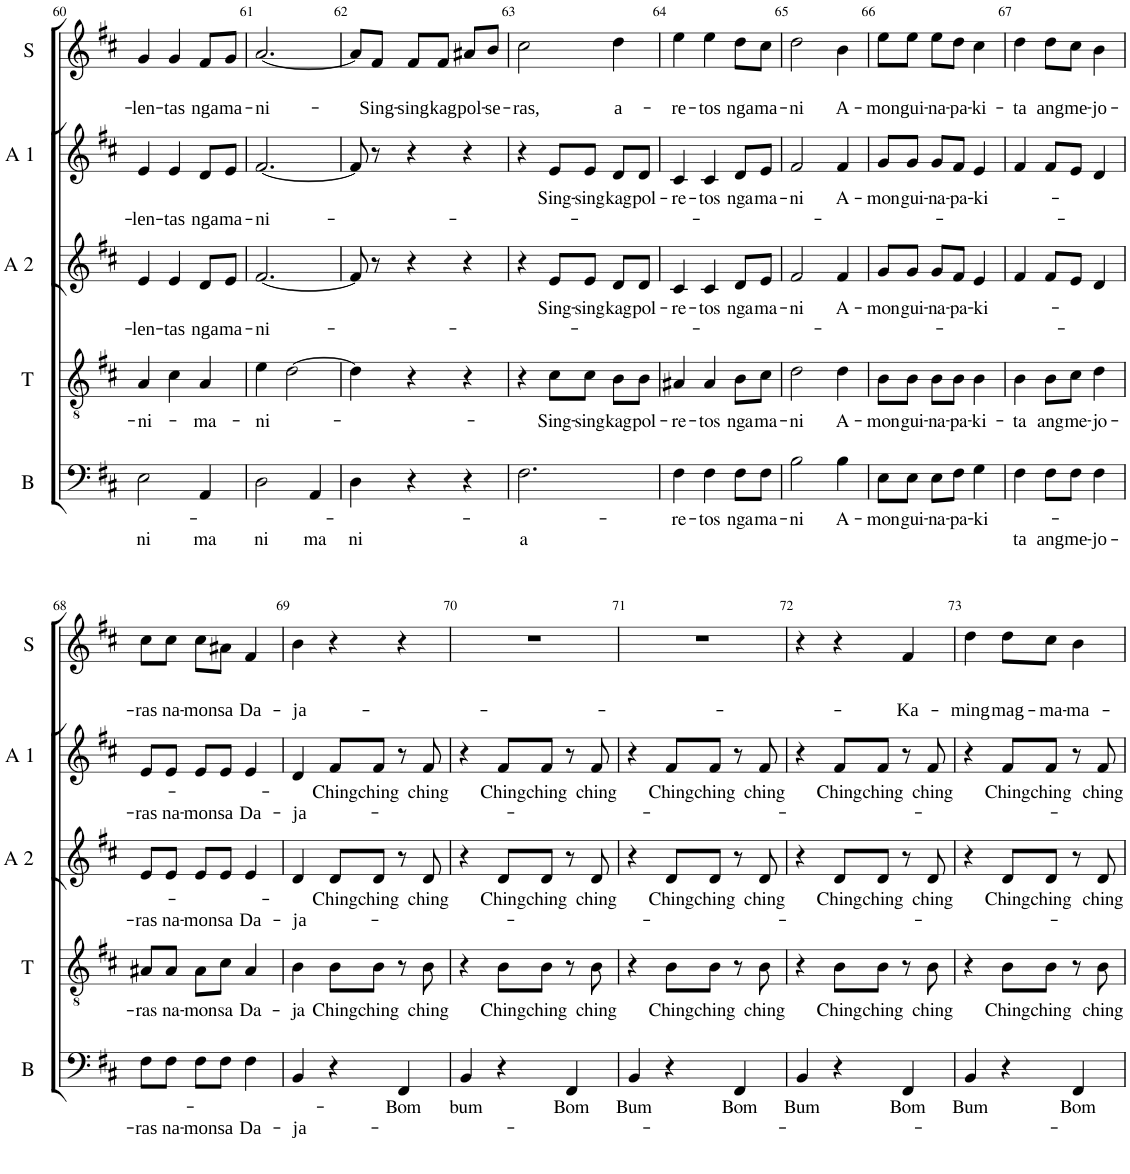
**kern	**text	**text	**kern	**text	**kern	**text	**text	**kern	**text	**text	**kern	**text	**text
*part5	*part5	*part5	*part4	*part4	*part3	*part3	*part3	*part2	*part2	*part2	*part1	*part1	*part1
*staff5	*staff5	*staff5	*staff4	*staff4	*staff3	*staff3	*staff3	*staff2	*staff2	*staff2	*staff1	*staff1	*staff1
*I"Basse	*	*	*I"Ténor	*	*I"Alto 2	*	*	*I"Alto 1	*	*	*I"Soprano	*	*
*I'B	*	*	*I'T	*	*I'A 2	*	*	*I'A 1	*	*	*I'S	*	*
!!LO:PB:g=z
*clefF4	*	*	*clefGv2	*	*clefG2	*	*	*clefG2	*	*	*clefG2	*	*
*	*	*	*	*	*Trd1c2	*	*	*	*	*	*	*	*
*k[f#c#]	*	*	*k[f#c#]	*	*k[f#c#]	*	*	*k[f#c#]	*	*	*k[f#c#]	*	*
*b:	*	*	*b:	*	*b:	*	*	*b:	*	*	*b:	*	*
*M3/4	*	*	*M3/4	*	*M3/4	*	*	*M3/4	*	*	*M3/4	*	*
=60	=60	=60	=60	=60	=60	=60	=60	=60	=60	=60	=60	=60	=60
!	!	!LO:LY:b	!	!LO:LY:b	!	!	!LO:LY:b	!	!	!LO:LY:b	!	!	!LO:LY:b
2E\	.	ni	4A/	-ni-	4e/	.	-len-	4e/	.	-len-	4g/	.	-len-
!	!	!	!	!	!	!	!LO:LY:b	!	!	!LO:LY:b	!	!	!LO:LY:b
.	.	.	4c#\	.	4e/	.	-tas	4e/	.	-tas	4g/	.	-tas
!	!	!LO:LY:b	!	!LO:LY:b	!	!	!LO:LY:b	!	!	!LO:LY:b	!	!	!LO:LY:b
4AA/	.	ma	4A/	-ma-	8d/L	.	nga	8d/L	.	nga	8f#/L	.	nga
!	!	!	!	!	!	!	!LO:LY:b	!	!	!LO:LY:b	!	!	!LO:LY:b
.	.	.	.	.	8e/J	.	ma-	8e/J	.	ma-	8g/J	.	ma-
=61	=61	=61	=61	=61	=61	=61	=61	=61	=61	=61	=61	=61	=61
!	!	!LO:LY:b	!	!LO:LY:b	!	!	!LO:LY:b	!	!	!LO:LY:b	!	!	!LO:LY:b
2D\	.	ni	4e\	-ni-	[2.f#/	.	-ni-	[2.f#/	.	-ni-	[2.a/	.	-ni-
.	.	.	[2d\	.	.	.	.	.	.	.	.	.	.
!	!	!LO:LY:b	!	!	!	!	!	!	!	!	!	!	!
4AA/	.	ma	.	.	.	.	.	.	.	.	.	.	.
=62	=62	=62	=62	=62	=62	=62	=62	=62	=62	=62	=62	=62	=62
!	!	!LO:LY:b	!	!	!	!	!	!	!	!	!	!	!
4D\	.	ni	4d\]	.	8f#/]	.	.	8f#/]	.	.	8a/L]	.	.
!	!	!	!	!	!	!	!	!	!	!	!	!	!LO:LY:b
.	.	.	.	.	8r	.	.	8r	.	.	8f#/J	.	-Sing-
!	!	!	!	!	!	!	!	!	!	!	!	!	!LO:LY:b
4r	.	.	4r	.	4r	.	.	4r	.	.	8f#/L	.	-sing
!	!	!	!	!	!	!	!	!	!	!	!	!	!LO:LY:b
.	.	.	.	.	.	.	.	.	.	.	8f#/J	.	kag
!	!	!	!	!	!	!	!	!	!	!	!	!	!LO:LY:b
4r	.	.	4r	.	4r	.	.	4r	.	.	8a#X/L	.	pol-
!	!	!	!	!	!	!	!	!	!	!	!	!	!LO:LY:b
.	.	.	.	.	.	.	.	.	.	.	8b/J	.	-se-
=63	=63	=63	=63	=63	=63	=63	=63	=63	=63	=63	=63	=63	=63
!	!	!LO:LY:b	!	!	!	!	!	!	!	!	!	!	!LO:LY:b
2.F#\	.	a	4r	.	4r	.	.	4r	.	.	2cc#\	.	-ras,
!	!	!	!	!LO:LY:b	!	!LO:LY:b	!	!	!LO:LY:b	!	!	!	!
.	.	.	8c#\L	-Sing-	8e/L	-Sing-	.	8e/L	-Sing-	.	.	.	.
!	!	!	!	!LO:LY:b	!	!LO:LY:b	!	!	!LO:LY:b	!	!	!	!
.	.	.	8c#\J	-sing	8e/J	-sing	.	8e/J	-sing	.	.	.	.
!	!	!	!	!LO:LY:b	!	!LO:LY:b	!	!	!LO:LY:b	!	!	!	!LO:LY:b
.	.	.	8B\L	kag	8d/L	kag	.	8d/L	kag	.	4dd\	.	a-
!	!	!	!	!LO:LY:b	!	!LO:LY:b	!	!	!LO:LY:b	!	!	!	!
.	.	.	8B\J	pol-	8d/J	pol-	.	8d/J	pol-	.	.	.	.
=64	=64	=64	=64	=64	=64	=64	=64	=64	=64	=64	=64	=64	=64
!	!LO:LY:b	!	!	!LO:LY:b	!	!LO:LY:b	!	!	!LO:LY:b	!	!	!	!LO:LY:b
4F#\	-re-	.	4A#X/	-re-	4c#/	-re-	.	4c#/	-re-	.	4ee\	.	-re-
!	!LO:LY:b	!	!	!LO:LY:b	!	!LO:LY:b	!	!	!LO:LY:b	!	!	!	!LO:LY:b
4F#\	-tos	.	4A#/	-tos	4c#/	-tos	.	4c#/	-tos	.	4ee\	.	-tos
!	!LO:LY:b	!	!	!LO:LY:b	!	!LO:LY:b	!	!	!LO:LY:b	!	!	!	!LO:LY:b
8F#\L	nga	.	8B\L	nga	8d/L	nga	.	8d/L	nga	.	8dd\L	.	nga
!	!LO:LY:b	!	!	!LO:LY:b	!	!LO:LY:b	!	!	!LO:LY:b	!	!	!	!LO:LY:b
8F#\J	ma-	.	8c#\J	ma-	8e/J	ma-	.	8e/J	ma-	.	8cc#\J	.	ma-
=65	=65	=65	=65	=65	=65	=65	=65	=65	=65	=65	=65	=65	=65
!	!LO:LY:b	!	!	!LO:LY:b	!	!LO:LY:b	!	!	!LO:LY:b	!	!	!	!LO:LY:b
2B\	-ni	.	2d\	-ni	2f#/	-ni	.	2f#/	-ni	.	2dd\	.	-ni
!	!LO:LY:b	!	!	!LO:LY:b	!	!LO:LY:b	!	!	!LO:LY:b	!	!	!	!LO:LY:b
4B\	A-	.	4d\	A-	4f#/	A-	.	4f#/	A-	.	4b\	.	A-
=66	=66	=66	=66	=66	=66	=66	=66	=66	=66	=66	=66	=66	=66
!	!LO:LY:b	!	!	!LO:LY:b	!	!LO:LY:b	!	!	!LO:LY:b	!	!	!	!LO:LY:b
8E\L	-mon	.	8B\L	-mon	8g/L	-mon	.	8g/L	-mon	.	8ee\L	.	-mon
!	!LO:LY:b	!	!	!LO:LY:b	!	!LO:LY:b	!	!	!LO:LY:b	!	!	!	!LO:LY:b
8E\J	gui-	.	8B\J	gui-	8g/J	gui-	.	8g/J	gui-	.	8ee\J	.	gui-
!	!LO:LY:b	!	!	!LO:LY:b	!	!LO:LY:b	!	!	!LO:LY:b	!	!	!	!LO:LY:b
8E\L	-na-	.	8B\L	-na-	8g/L	-na-	.	8g/L	-na-	.	8ee\L	.	-na-
!	!LO:LY:b	!	!	!LO:LY:b	!	!LO:LY:b	!	!	!LO:LY:b	!	!	!	!LO:LY:b
8F#\J	-pa-	.	8B\J	-pa-	8f#/J	-pa-	.	8f#/J	-pa-	.	8dd\J	.	-pa-
!	!LO:LY:b	!	!	!LO:LY:b	!	!LO:LY:b	!	!	!LO:LY:b	!	!	!	!LO:LY:b
4G\	-ki-	.	4B\	-ki-	4e/	-ki-	.	4e/	-ki-	.	4cc#\	.	-ki-
=67	=67	=67	=67	=67	=67	=67	=67	=67	=67	=67	=67	=67	=67
!	!	!LO:LY:b	!	!LO:LY:b	!	!	!	!	!	!	!	!	!LO:LY:b
4F#\	.	-ta	4B\	-ta	4f#/	.	.	4f#/	.	.	4dd\	.	-ta
!	!	!LO:LY:b	!	!LO:LY:b	!	!	!	!	!	!	!	!	!LO:LY:b
8F#\L	.	ang	8B\L	ang	8f#/L	.	.	8f#/L	.	.	8dd\L	.	ang
!	!	!LO:LY:b	!	!LO:LY:b	!	!	!	!	!	!	!	!	!LO:LY:b
8F#\J	.	me-	8c#\J	me-	8e/J	.	.	8e/J	.	.	8cc#\J	.	me-
!	!	!LO:LY:b	!	!LO:LY:b	!	!	!	!	!	!	!	!	!LO:LY:b
4F#\	.	-jo-	4d\	-jo-	4d/	.	.	4d/	.	.	4b\	.	-jo-
!!LO:LB:g=z
=68	=68	=68	=68	=68	=68	=68	=68	=68	=68	=68	=68	=68	=68
!	!	!LO:LY:b	!	!LO:LY:b	!	!	!LO:LY:b	!	!	!LO:LY:b	!	!	!LO:LY:b
8F#\L	.	-ras	8A#X/L	-ras	8e/L	.	-ras	8e/L	.	-ras	8cc#\L	.	-ras
!	!	!LO:LY:b	!	!LO:LY:b	!	!	!LO:LY:b	!	!	!LO:LY:b	!	!	!LO:LY:b
8F#\J	.	na-	8A#/J	na-	8e/J	.	na-	8e/J	.	na-	8cc#\J	.	na-
!	!	!LO:LY:b	!	!LO:LY:b	!	!	!LO:LY:b	!	!	!LO:LY:b	!	!	!LO:LY:b
8F#\L	.	-mon	8A#\L	-mon	8e/L	.	-mon	8e/L	.	-mon	8cc#\L	.	-mon
!	!	!LO:LY:b	!	!LO:LY:b	!	!	!LO:LY:b	!	!	!LO:LY:b	!	!	!LO:LY:b
8F#\J	.	sa	8c#\J	sa	8e/J	.	sa	8e/J	.	sa	8a#X\J	.	sa
!	!	!LO:LY:b	!	!LO:LY:b	!	!	!LO:LY:b	!	!	!LO:LY:b	!	!	!LO:LY:b
4F#\	.	Da-	4A#/	Da-	4e/	.	Da-	4e/	.	Da-	4f#/	.	Da-
=69	=69	=69	=69	=69	=69	=69	=69	=69	=69	=69	=69	=69	=69
!	!	!LO:LY:b	!	!LO:LY:b	!	!	!LO:LY:b	!	!	!LO:LY:b	!	!	!LO:LY:b
4BB/	.	-ja-	4B\	-ja	4d/	.	-ja-	4d/	.	-ja-	4b\	.	-ja-
!	!	!	!	!LO:LY:b	!	!LO:LY:b	!	!	!LO:LY:b	!	!	!	!
4r	.	.	8B\L	Ching	8d/L	Ching	.	8f#/L	Ching	.	4r	.	.
!	!	!	!	!LO:LY:b	!	!LO:LY:b	!	!	!LO:LY:b	!	!	!	!
.	.	.	8B\J	ching	8d/J	ching	.	8f#/J	ching	.	.	.	.
!	!LO:LY:b	!	!	!	!	!	!	!	!	!	!	!	!
4FF#/	Bom	.	8r	.	8r	.	.	8r	.	.	4r	.	.
!	!	!	!	!LO:LY:b	!	!LO:LY:b	!	!	!LO:LY:b	!	!	!	!
.	.	.	8B\	ching	8d/	ching	.	8f#/	ching	.	.	.	.
=70	=70	=70	=70	=70	=70	=70	=70	=70	=70	=70	=70	=70	=70
!	!LO:LY:b	!	!	!	!	!	!	!	!	!	!	!	!
4BB/	bum	.	4r	.	4r	.	.	4r	.	.	2.r	.	.
!	!	!	!	!LO:LY:b	!	!LO:LY:b	!	!	!LO:LY:b	!	!	!	!
4r	.	.	8B\L	Ching	8d/L	Ching	.	8f#/L	Ching	.	.	.	.
!	!	!	!	!LO:LY:b	!	!LO:LY:b	!	!	!LO:LY:b	!	!	!	!
.	.	.	8B\J	ching	8d/J	ching	.	8f#/J	ching	.	.	.	.
!	!LO:LY:b	!	!	!	!	!	!	!	!	!	!	!	!
4FF#/	Bom	.	8r	.	8r	.	.	8r	.	.	.	.	.
!	!	!	!	!LO:LY:b	!	!LO:LY:b	!	!	!LO:LY:b	!	!	!	!
.	.	.	8B\	ching	8d/	ching	.	8f#/	ching	.	.	.	.
=71	=71	=71	=71	=71	=71	=71	=71	=71	=71	=71	=71	=71	=71
!	!LO:LY:b	!	!	!	!	!	!	!	!	!	!	!	!
4BB/	Bum	.	4r	.	4r	.	.	4r	.	.	2.r	.	.
!	!	!	!	!LO:LY:b	!	!LO:LY:b	!	!	!LO:LY:b	!	!	!	!
4r	.	.	8B\L	Ching	8d/L	Ching	.	8f#/L	Ching	.	.	.	.
!	!	!	!	!LO:LY:b	!	!LO:LY:b	!	!	!LO:LY:b	!	!	!	!
.	.	.	8B\J	ching	8d/J	ching	.	8f#/J	ching	.	.	.	.
!	!LO:LY:b	!	!	!	!	!	!	!	!	!	!	!	!
4FF#/	Bom	.	8r	.	8r	.	.	8r	.	.	.	.	.
!	!	!	!	!LO:LY:b	!	!LO:LY:b	!	!	!LO:LY:b	!	!	!	!
.	.	.	8B\	ching	8d/	ching	.	8f#/	ching	.	.	.	.
=72	=72	=72	=72	=72	=72	=72	=72	=72	=72	=72	=72	=72	=72
!	!LO:LY:b	!	!	!	!	!	!	!	!	!	!	!	!
4BB/	Bum	.	4r	.	4r	.	.	4r	.	.	4r	.	.
!	!	!	!	!LO:LY:b	!	!LO:LY:b	!	!	!LO:LY:b	!	!	!	!
4r	.	.	8B\L	Ching	8d/L	Ching	.	8f#/L	Ching	.	4r	.	.
!	!	!	!	!LO:LY:b	!	!LO:LY:b	!	!	!LO:LY:b	!	!	!	!
.	.	.	8B\J	ching	8d/J	ching	.	8f#/J	ching	.	.	.	.
!	!LO:LY:b	!	!	!	!	!	!	!	!	!	!	!	!LO:LY:b
4FF#/	Bom	.	8r	.	8r	.	.	8r	.	.	4f#/	.	Ka-
!	!	!	!	!LO:LY:b	!	!LO:LY:b	!	!	!LO:LY:b	!	!	!	!
.	.	.	8B\	ching	8d/	ching	.	8f#/	ching	.	.	.	.
=73	=73	=73	=73	=73	=73	=73	=73	=73	=73	=73	=73	=73	=73
!	!LO:LY:b	!	!	!	!	!	!	!	!	!	!	!	!LO:LY:b
4BB/	Bum	.	4r	.	4r	.	.	4r	.	.	4dd\	.	-ming
!	!	!	!	!LO:LY:b	!	!LO:LY:b	!	!	!LO:LY:b	!	!	!	!LO:LY:b
4r	.	.	8B\L	Ching	8d/L	Ching	.	8f#/L	Ching	.	8dd\L	.	mag-
!	!	!	!	!LO:LY:b	!	!LO:LY:b	!	!	!LO:LY:b	!	!	!	!LO:LY:b
.	.	.	8B\J	ching	8d/J	ching	.	8f#/J	ching	.	8cc#\J	.	-ma-
!	!LO:LY:b	!	!	!	!	!	!	!	!	!	!	!	!LO:LY:b
4FF#/	Bom	.	8r	.	8r	.	.	8r	.	.	4b\	.	-ma-
!	!	!	!	!LO:LY:b	!	!LO:LY:b	!	!	!LO:LY:b	!	!	!	!
.	.	.	8B\	ching	8d/	ching	.	8f#/	ching	.	.	.	.
=	=	=	=	=	=	=	=	=	=	=	=	=	=
*-	*-	*-	*-	*-	*-	*-	*-	*-	*-	*-	*-	*-	*-
